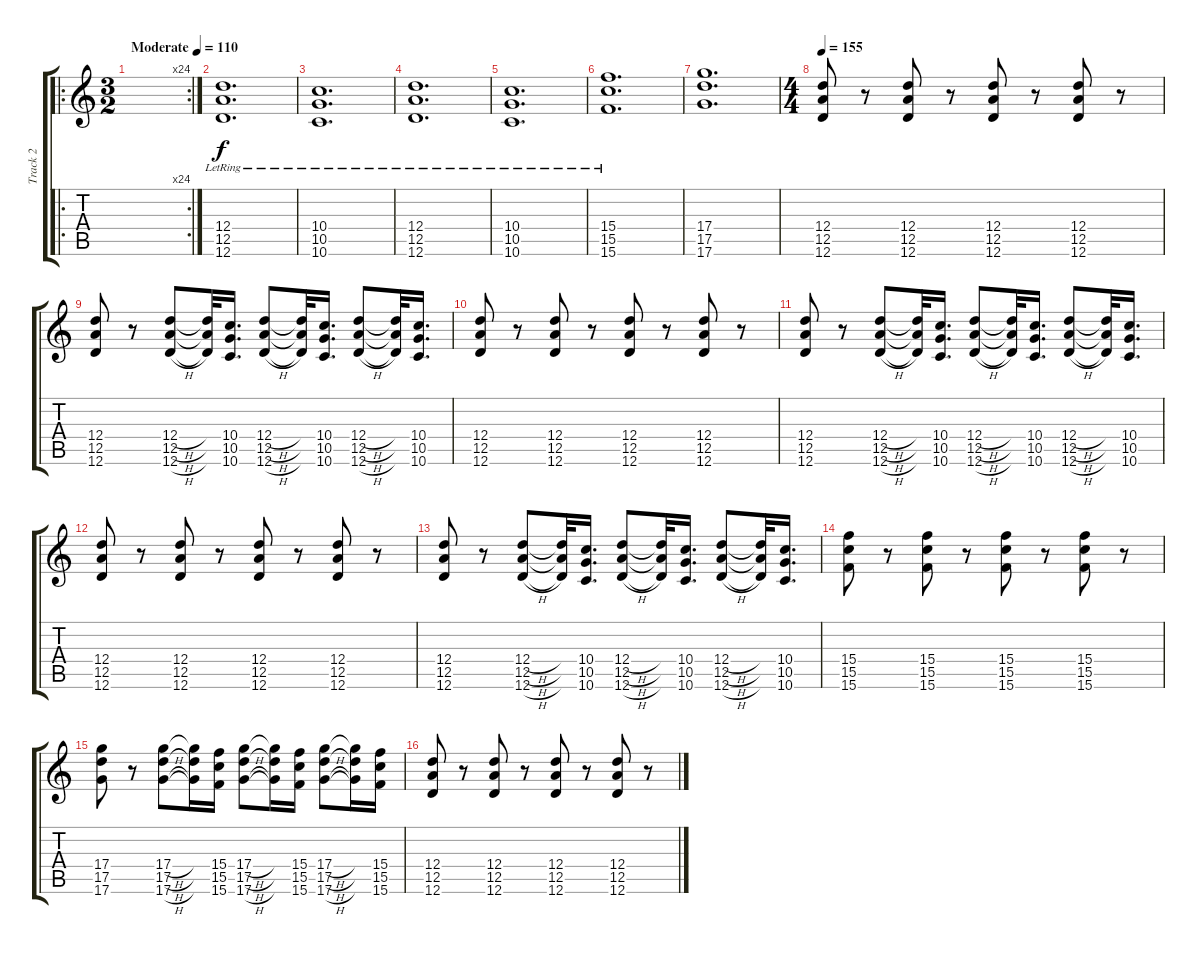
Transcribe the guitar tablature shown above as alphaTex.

\track ("Track 2" "Track 2") {instrument overdrivenguitar}
\staff {score tabs}
\tuning (E4 B3 G3 D3 A2 D2) {hide}
\ro
\rc 24
\ts (3 2)
\tempo (110 "Moderate")
\clef g2
\ks c
|
(12.4{lr} 12.5 12.6).1{d} |
(10.4{lr} 10.5 10.6).1{d} |
(12.4{lr} 12.5 12.6).1{d} |
(10.4{lr} 10.5 10.6).1{d} |
(15.4{lr} 15.5 15.6).1{d} |
(17.4 17.5 17.6).1{d} |
\ts (4 4)
\tempo 155
(12.4 12.5 12.6).8{dy f} r.8 (12.4 12.5 12.6).8 r.8 (12.4 12.5 12.6).8 r.8 (12.4 12.5 12.6).8 r.8 |
(12.4 12.5 12.6).8 r.8 (12.4{h} 12.5{h} 12.6{h}).8 (12.4{t} 12.5{t} 12.6{t}).32 (10.4 10.5 10.6).16{d} (12.4{h} 12.5{h} 12.6{h}).8 (12.4{t} 12.5{t} 12.6{t}).32 (10.4 10.5 10.6).16{d} (12.4{h} 12.5{h} 12.6{h}).8 (12.4{t} 12.5{t} 12.6{t}).32 (10.4 10.5 10.6).16{d} |
(12.4 12.5 12.6).8 r.8 (12.4 12.5 12.6).8 r.8 (12.4 12.5 12.6).8 r.8 (12.4 12.5 12.6).8 r.8 |
(12.4 12.5 12.6).8 r.8 (12.4{h} 12.5{h} 12.6{h}).8 (12.4{t} 12.5{t} 12.6{t}).32 (10.4 10.5 10.6).16{d} (12.4{h} 12.5{h} 12.6{h}).8 (12.4{t} 12.5{t} 12.6{t}).32 (10.4 10.5 10.6).16{d} (12.4{h} 12.5{h} 12.6{h}).8 (12.4{t} 12.5{t} 12.6{t}).32 (10.4 10.5 10.6).16{d} |
(12.4 12.5 12.6).8 r.8 (12.4 12.5 12.6).8 r.8 (12.4 12.5 12.6).8 r.8 (12.4 12.5 12.6).8 r.8 |
(12.4 12.5 12.6).8 r.8 (12.4{h} 12.5{h} 12.6{h}).8 (12.4{t} 12.5{t} 12.6{t}).32 (10.4 10.5 10.6).16{d} (12.4{h} 12.5{h} 12.6{h}).8 (12.4{t} 12.5{t} 12.6{t}).32 (10.4 10.5 10.6).16{d} (12.4{h} 12.5{h} 12.6{h}).8 (12.4{t} 12.5{t} 12.6{t}).32 (10.4 10.5 10.6).16{d} |
(15.4 15.5 15.6).8 r.8 (15.4 15.5 15.6).8 r.8 (15.4 15.5 15.6).8 r.8 (15.4 15.5 15.6).8 r.8 |
(17.4 17.5 17.6).8 r.8 (17.4{h} 17.5{h} 17.6{h}).8 (17.4{t} 17.5{t} 17.6{t}).16 (15.4 15.5 15.6).16 (17.4{h} 17.5{h} 17.6{h}).8 (17.4{t} 17.5{t} 17.6{t}).16 (15.4 15.5 15.6).16 (17.4{h} 17.5{h} 17.6{h}).8 (17.4{t} 17.5{t} 17.6{t}).16 (15.4 15.5 15.6).16 |
(12.4 12.5 12.6).8 r.8 (12.4 12.5 12.6).8 r.8 (12.4 12.5 12.6).8 r.8 (12.4 12.5 12.6).8 r.8
